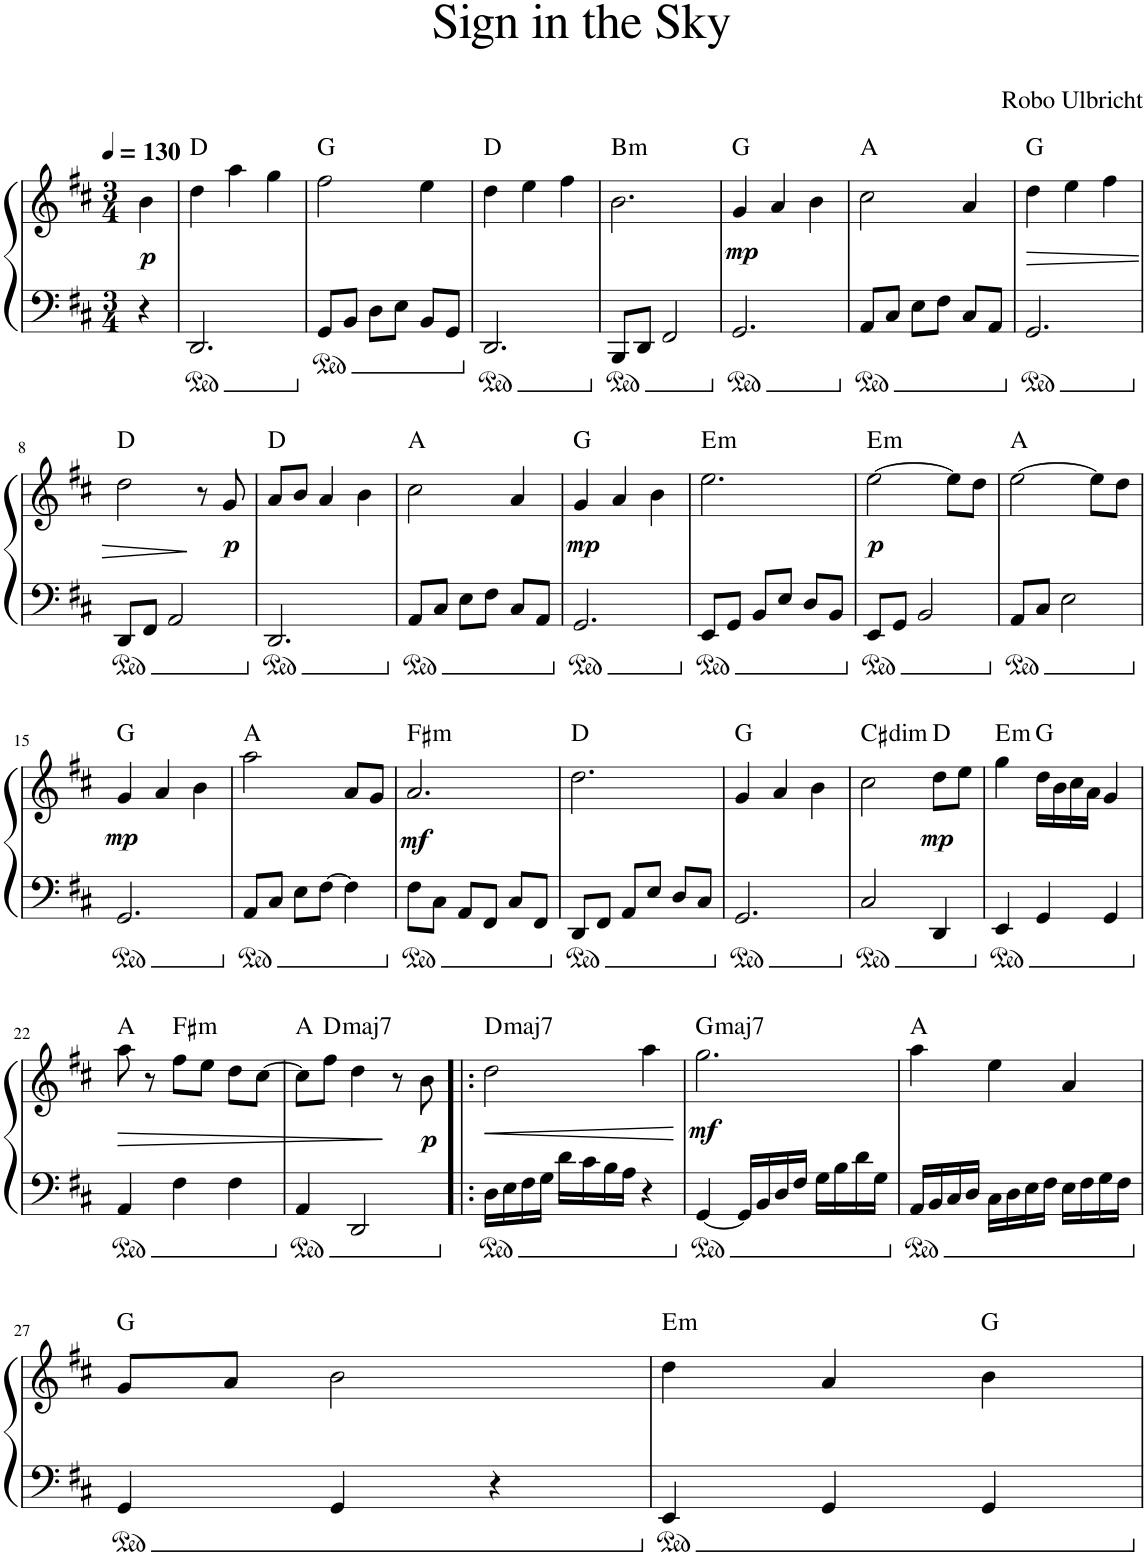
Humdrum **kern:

**kern	**kern	**dynam	**harte
*part1	*part1	*part1	*part1
*staff2	*staff1	*staff1/2	*
*I"Piano	*	*	*
*I'Pno.	*	*	*
*clefF4	*clefG2	*	*
*k[f#c#]	*k[f#c#]	*	*
*M3/4	*M3/4	*	*
*MM130	*MM130	*	*
=	=	=	=
!	!	!LO:DY:b	!
4r	4b\	p	.
=1	=1	=1	=1
2.DD/	4dd\	.	D:maj
.	4aa\	.	.
.	4gg\	.	.
=2	=2	=2	=2
8GG/L	2ff#\	.	G:maj
8BB/J	.	.	.
8D\L	.	.	.
8E\J	.	.	.
8BB/L	4ee\	.	.
8GG/J	.	.	.
=3	=3	=3	=3
2.DD/	4dd\	.	D:maj
.	4ee\	.	.
.	4ff#\	.	.
=4	=4	=4	=4
!	!	!	!LO:H:kt=m
8BBB/L	2.b\	.	B:min
8DD/J	.	.	.
2FF#/	.	.	.
=5	=5	=5	=5
!	!	!LO:DY:b	!
2.GG/	4g/	mp	G:maj
.	4a/	.	.
.	4b\	.	.
=6	=6	=6	=6
8AA/L	2cc#\	.	A:maj
8C#/J	.	.	.
8E\L	.	.	.
8F#\J	.	.	.
8C#/L	4a/	.	.
8AA/J	.	.	.
=7	=7	=7	=7
!	!	!LO:HP:b	!
2.GG/	4dd\	>	G:maj
.	4ee\	.	.
.	4ff#\	.	.
!!LO:LB:g=z
=8	=8	=8	=8
8DD/L	2dd\	.	D:maj
8FF#/J	.	.	.
2AA/	.	.	.
.	8r	]	.
!	!	!LO:DY:b	!
.	8g/	p	.
=9	=9	=9	=9
2.DD/	8a/L	.	D:maj
.	8b/J	.	.
.	4a/	.	.
.	4b\	.	.
=10	=10	=10	=10
8AA/L	2cc#\	.	A:maj
8C#/J	.	.	.
8E\L	.	.	.
8F#\J	.	.	.
8C#/L	4a/	.	.
8AA/J	.	.	.
=11	=11	=11	=11
!	!	!LO:DY:b	!
2.GG/	4g/	mp	G:maj
.	4a/	.	.
.	4b\	.	.
=12	=12	=12	=12
!	!	!	!LO:H:kt=m
8EE/L	2.ee\	.	E:min
8GG/J	.	.	.
8BB/L	.	.	.
8E/J	.	.	.
8D/L	.	.	.
8BB/J	.	.	.
=13	=13	=13	=13
!	!	!LO:DY:b	!LO:H:kt=m
8EE/L	[2ee\	p	E:min
8GG/J	.	.	.
2BB/	.	.	.
.	8ee\L]	.	.
.	8dd\J	.	.
=14	=14	=14	=14
8AA/L	[2ee\	.	A:maj
8C#/J	.	.	.
2E\	.	.	.
.	8ee\L]	.	.
.	8dd\J	.	.
!!LO:LB:g=z
=15	=15	=15	=15
!	!	!LO:DY:b	!
2.GG/	4g/	mp	G:maj
.	4a/	.	.
.	4b\	.	.
=16	=16	=16	=16
8AA/L	2aa\	.	A:maj
8C#/J	.	.	.
8E\L	.	.	.
[8F#\J	.	.	.
4F#\]	8a/L	.	.
.	8g/J	.	.
=17	=17	=17	=17
!	!	!LO:DY:b	!LO:H:kt=m
8F#\L	2.a/	mf	F#:min
8C#\J	.	.	.
8AA/L	.	.	.
8FF#/J	.	.	.
8C#/L	.	.	.
8FF#/J	.	.	.
=18	=18	=18	=18
8DD/L	2.dd\	.	D:maj
8FF#/J	.	.	.
8AA/L	.	.	.
8E/J	.	.	.
8D/L	.	.	.
8C#/J	.	.	.
=19	=19	=19	=19
2.GG/	4g/	.	G:maj
.	4a/	.	.
.	4b\	.	.
=20	=20	=20	=20
!	!	!	!LO:H:kt=dim
2C#/	2cc#\	.	C#:dim
!	!	!LO:DY:b	!
4DD/	8dd\L	mp	D:maj
.	8ee\J	.	.
=21	=21	=21	=21
!	!	!	!LO:H:kt=m
4EE/	4gg\	.	E:min
4GG/	16dd\LL	.	G:maj
.	16b\	.	.
.	16cc#\	.	.
.	16a\JJ	.	.
4GG/	4g/	.	.
!!LO:LB:g=z
=22	=22	=22	=22
!	!	!LO:HP:b	!
4AA/	8aa\	>	A:maj
.	8r	.	.
!	!	!	!LO:H:kt=m
4F#\	8ff#\L	.	F#:min
.	8ee\J	.	.
4F#\	8dd\L	.	.
.	[8cc#\J	.	.
=23	=23	=23	=23
4AA/	8cc#\L]	.	A:maj
!	!	!	!LO:H:kt=maj7
.	8ff#\J	.	D:maj7
2DD/	4dd\	.	.
.	8r	]	.
!	!	!LO:DY:b	!
.	8b\	p	.
=24!|:	=24!|:	=24!|:	=24!|:
!	!	!LO:HP:b	!LO:H:kt=maj7
16D\LL	2dd\	<	D:maj7
16E\	.	.	.
16F#\	.	.	.
16G\JJ	.	.	.
16d\LL	.	.	.
16c#\	.	.	.
16B\	.	.	.
16A\JJ	.	.	.
4r	4aa\	.	.
.	.	[	.
=25	=25	=25	=25
!	!	!LO:DY:b	!LO:H:kt=maj7
[4GG/	2.gg\	mf	G:maj7
16GG/LL]	.	.	.
16BB/	.	.	.
16D/	.	.	.
16F#/JJ	.	.	.
16G\LL	.	.	.
16B\	.	.	.
16d\	.	.	.
16G\JJ	.	.	.
=26	=26	=26	=26
16AA/LL	4aa\	.	A:maj
16BB/	.	.	.
16C#/	.	.	.
16D/JJ	.	.	.
16C#\LL	4ee\	.	.
16D\	.	.	.
16E\	.	.	.
16F#\JJ	.	.	.
16E\LL	4a/	.	.
16F#\	.	.	.
16G\	.	.	.
16F#\JJ	.	.	.
!!LO:LB:g=z
=27	=27	=27	=27
4GG/	8g/L	.	G:maj
.	8a/J	.	.
4GG/	2b\	.	.
4r	.	.	.
=28	=28	=28	=28
!	!	!	!LO:H:kt=m
4EE/	4dd\	.	E:min
4GG/	4a/	.	.
4GG/	4b\	.	G:maj
=	=	=	=
*-	*-	*-	*-
